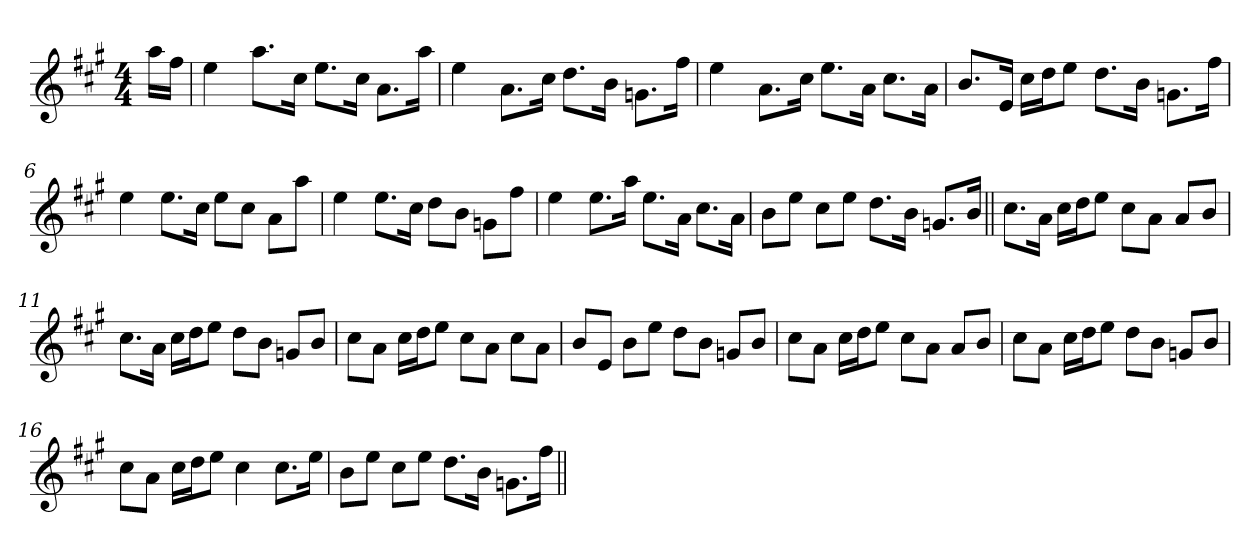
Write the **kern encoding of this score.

**kern
*part1
*staff1
*clefG2
*k[f#c#g#]
*A:
*M4/4
=1
16aa\LL
16ff#\JJ
=2
4ee\
8.aa\L
16cc#\Jk
8.ee\L
16cc#\Jk
8.a\L
16aa\Jk
=3
4ee\
8.a\L
16cc#\Jk
8.dd\L
16b\Jk
8.gn\L
16ff#\Jk
=4
4ee\
8.a\L
16cc#\Jk
8.ee\L
16a\Jk
8.cc#\L
16a\Jk
=5
8.b/L
16e/Jk
16cc#\LL
16dd\J
8ee\J
8.dd\L
16b\Jk
8.gn\L
16ff#\Jk
!!LO:LB:g=z
=6
4ee\
8.ee\L
16cc#\Jk
8ee\L
8cc#\J
8a\L
8aa\J
=7
4ee\
8.ee\L
16cc#\Jk
8dd\L
8b\J
8gn\L
8ff#\J
=8
4ee\
8.ee\L
16aa\Jk
8.ee\L
16a\Jk
8.cc#\L
16a\Jk
=9
8b\L
8ee\J
8cc#\L
8ee\J
8.dd\L
16b\Jk
8.gn/L
16b/Jk
=10||
8.cc#\L
16a\Jk
16cc#\LL
16dd\J
8ee\J
8cc#\L
8a\J
8a/L
8b/J
!!LO:LB:g=z
=11
8.cc#\L
16a\Jk
16cc#\LL
16dd\J
8ee\J
8dd\L
8b\J
8gn/L
8b/J
=12
8cc#\L
8a\J
16cc#\LL
16dd\J
8ee\J
8cc#\L
8a\J
8cc#\L
8a\J
=13
8b/L
8e/J
8b\L
8ee\J
8dd\L
8b\J
8gn/L
8b/J
=14
8cc#\L
8a\J
16cc#\LL
16dd\J
8ee\J
8cc#\L
8a\J
8a/L
8b/J
!!LO:LB:g=z
=15
8cc#\L
8a\J
16cc#\LL
16dd\J
8ee\J
8dd\L
8b\J
8gn/L
8b/J
=16
8cc#\L
8a\J
16cc#\LL
16dd\J
8ee\J
4cc#\
8.cc#\L
16ee\Jk
=17
8b\L
8ee\J
8cc#\L
8ee\J
8.dd\L
16b\Jk
8.gn\L
16ff#\Jk
=||
*-
